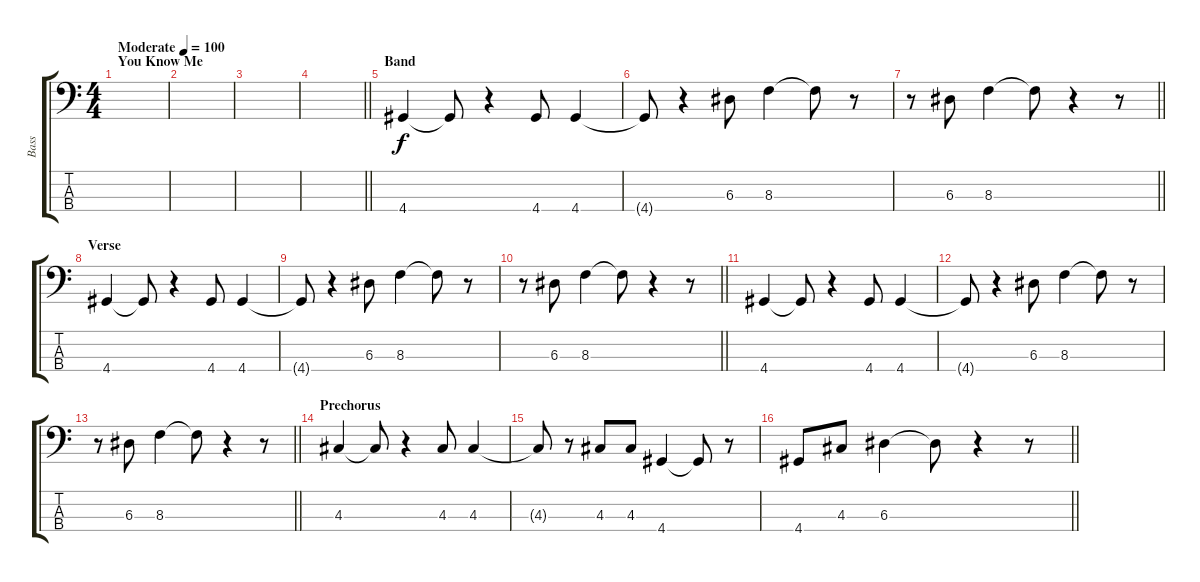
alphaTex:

\track ("Bass" "Bass") {instrument electricbassfinger}
\staff {score tabs}
\tuning (G2 D2 A1 E1) {hide}
\ts (4 4)
\section ("" "You Know Me ")
\tempo (100 "Moderate")
\clef f4
\ks c
|
|
|
\barLineRight lightlight
|
\section ("" "Band")
4.4.4 4.4{t}.8 r.4 4.4.8 4.4.4 |
4.4{t}.8 r.4 6.3.8 8.3.4 8.3{t}.8 r.8 |
\barLineRight lightlight
r.8 6.3.8 8.3.4 8.3{t}.8 r.4 r.8 |
\section ("" "Verse")
4.4.4 4.4{t}.8 r.4 4.4.8 4.4.4 |
4.4{t}.8 r.4 6.3.8 8.3.4 8.3{t}.8 r.8 |
\barLineRight lightlight
r.8 6.3.8 8.3.4 8.3{t}.8 r.4 r.8 |
4.4.4 4.4{t}.8 r.4 4.4.8 4.4.4 |
4.4{t}.8 r.4 6.3.8 8.3.4 8.3{t}.8 r.8 |
\barLineRight lightlight
r.8 6.3.8 8.3.4 8.3{t}.8 r.4 r.8 |
\section ("" "Prechorus")
4.3.4 4.3{t}.8 r.4 4.3.8 4.3.4 |
4.3{t}.8 r.8 4.3.8 4.3.8 4.4.4 4.4{t}.8 r.8 |
\barLineRight lightlight
4.4.8 4.3.8 6.3.4 6.3{t}.8 r.4 r.8
